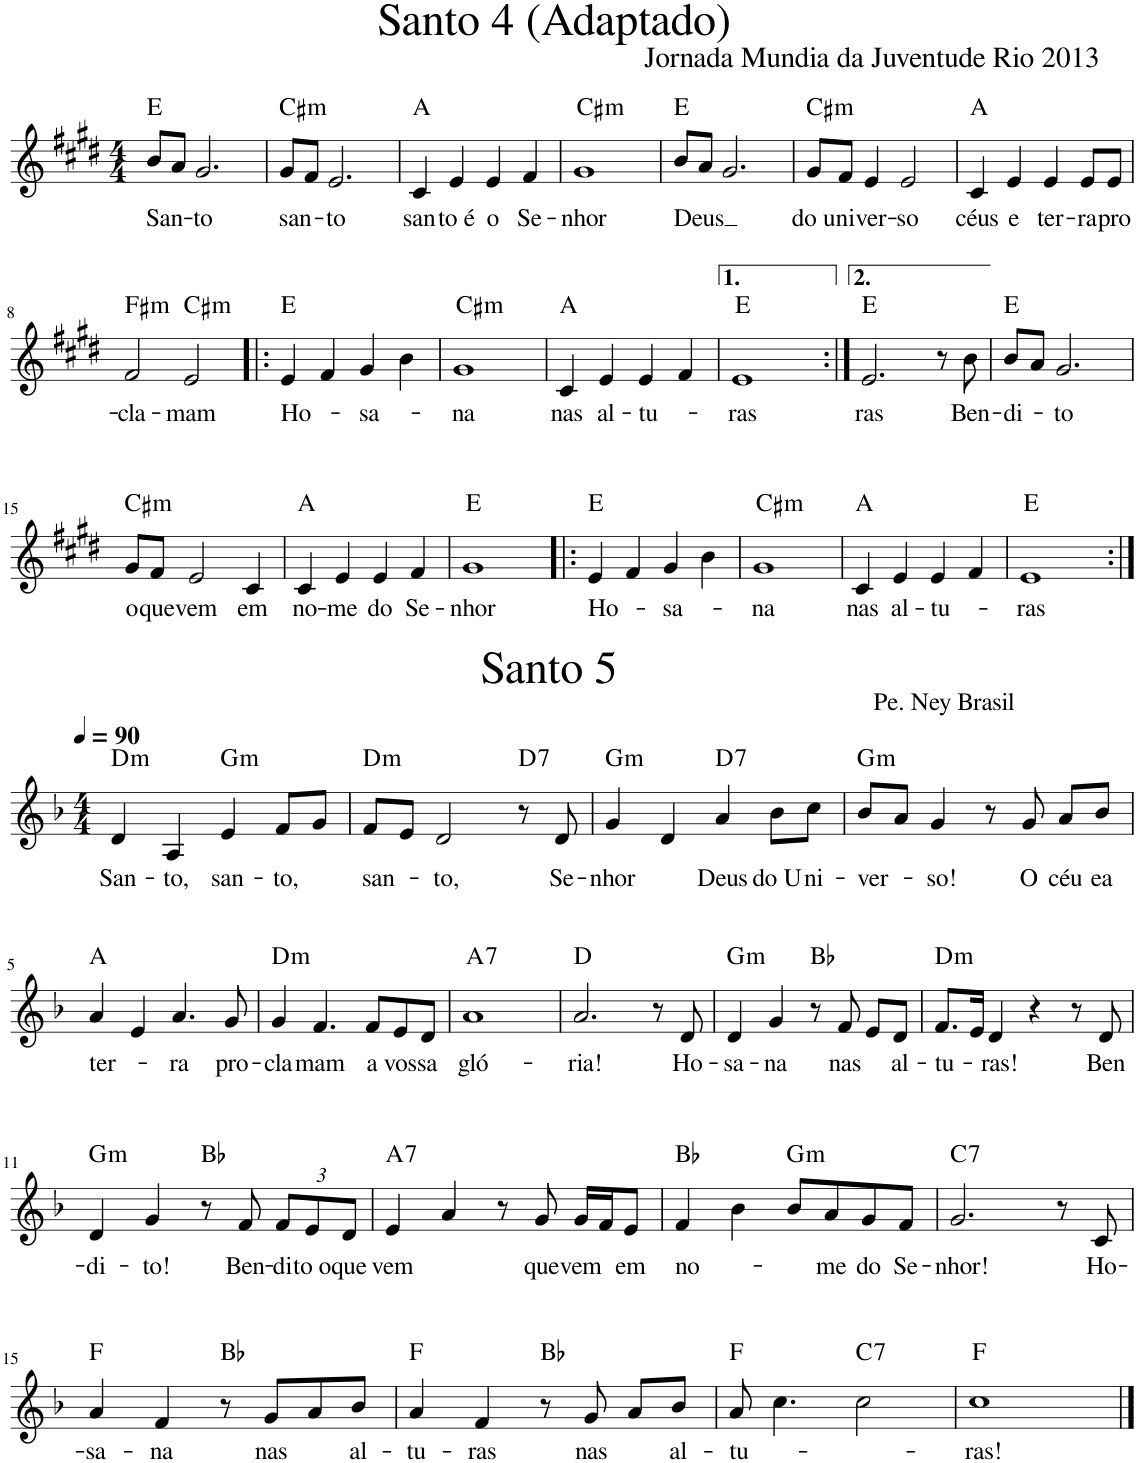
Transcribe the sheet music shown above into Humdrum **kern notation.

**kern	**text	**harte
*part1	*part1	*part1
*staff1	*staff1	*
*I"Voz	*	*
*I'Vo.	*	*
!!LO:PB:g=z
*clefG2	*	*
*k[f#c#g#d#]	*	*
*M4/4	*	*
=1	=1	=1
!LO:TX:a:t=Santo 4 (Adaptado)	!	!
!LO:TX:a:t=Jornada Mundia da Juventude Rio 2013	!	!
!	!LO:LY:b	!
8b/L	San-	E:maj
8a/J	.	.
!	!LO:LY:b	!
2.g#/	-to	.
=2	=2	=2
!	!LO:LY:b	!LO:H:kt=m
8g#/L	san-	C#:min
8f#/J	.	.
!	!LO:LY:b	!
2.e/	-to	.
=3	=3	=3
!	!LO:LY:b	!
4c#/	san-	A:maj
!	!LO:LY:b	!
4e/	-to é	.
!	!LO:LY:b	!
4e/	o	.
!	!LO:LY:b	!
4f#/	Se-	.
=4	=4	=4
!	!LO:LY:b	!LO:H:kt=m
1g#	-nhor	C#:min
=5	=5	=5
!	!LO:LY:b	!
8b/L	Deus	E:maj
8a/J	.	.
2.g#/	.	.
=6	=6	=6
!	!LO:LY:b	!LO:H:kt=m
8g#/L	do u-	C#:min
!	!LO:LY:b	!
8f#/J	-ni-	.
!	!LO:LY:b	!
4e/	-ver-	.
!	!LO:LY:b	!
2e/	-so	.
=7	=7	=7
!	!LO:LY:b	!
4c#/	céus	A:maj
!	!LO:LY:b	!
4e/	e	.
!	!LO:LY:b	!
4e/	ter-	.
!	!LO:LY:b	!
8e/L	-ra	.
!	!LO:LY:b	!
8e/J	pro-	.
!!LO:LB:g=z
=8	=8	=8
!	!LO:LY:b	!LO:H:kt=m
2f#/	-cla-	F#:min
!	!LO:LY:b	!LO:H:kt=m
2e/	-mam	C#:min
=9!|:	=9!|:	=9!|:
!	!LO:LY:b	!
4e/	Ho-	E:maj
4f#/	.	.
!	!LO:LY:b	!
4g#/	-sa-	.
4b\	.	.
=10	=10	=10
!	!LO:LY:b	!LO:H:kt=m
1g#	-na	C#:min
=11	=11	=11
!	!LO:LY:b	!
4c#/	nas	A:maj
!	!LO:LY:b	!
4e/	al-	.
!	!LO:LY:b	!
4e/	-tu-	.
4f#/	.	.
=12	=12	=12
!	!LO:LY:b	!
1e	-ras	E:maj
=13:|!	=13:|!	=13:|!
!	!LO:LY:b	!
2.e/	ras	E:maj
8r	.	.
!	!LO:LY:b	!
8b\	Ben-	.
=14	=14	=14
!	!LO:LY:b	!
8b/L	-di-	E:maj
8a/J	.	.
!	!LO:LY:b	!
2.g#/	-to	.
!!LO:LB:g=z
=15	=15	=15
!	!LO:LY:b	!LO:H:kt=m
8g#/L	o	C#:min
!	!LO:LY:b	!
8f#/J	que	.
!	!LO:LY:b	!
2e/	vem	.
!	!LO:LY:b	!
4c#/	em	.
=16	=16	=16
!	!LO:LY:b	!
4c#/	no-	A:maj
!	!LO:LY:b	!
4e/	-me	.
!	!LO:LY:b	!
4e/	do	.
!	!LO:LY:b	!
4f#/	Se-	.
=17	=17	=17
!	!LO:LY:b	!
1g#	-nhor	E:maj
=18!|:	=18!|:	=18!|:
!	!LO:LY:b	!
4e/	Ho-	E:maj
4f#/	.	.
!	!LO:LY:b	!
4g#/	-sa-	.
4b\	.	.
=19	=19	=19
!	!LO:LY:b	!LO:H:kt=m
1g#	-na	C#:min
=20	=20	=20
!	!LO:LY:b	!
4c#/	nas	A:maj
!	!LO:LY:b	!
4e/	al-	.
!	!LO:LY:b	!
4e/	-tu-	.
4f#/	.	.
=21	=21	=21
!	!LO:LY:b	!
1e	-ras	E:maj
!!LO:LB:g=z
=1:|!	=1:|!	=1:|!
*k[b-]	*	*
*M4/4	*	*
*MM90	*	*
!LO:TX:a:t=Santo 5	!	!
!LO:TX:a:t=Pe. Ney Brasil	!	!
!	!LO:LY:b	!LO:H:kt=m
4d/	San-	D:min
!	!LO:LY:b	!
4A/	-to,	.
!	!LO:LY:b	!LO:H:kt=m
4e/	san-	G:min
!	!LO:LY:b	!
8f/L	-to,	.
8g/J	.	.
=2	=2	=2
!	!LO:LY:b	!LO:H:kt=m
8f/L	san-	D:min
8e/J	.	.
!	!LO:LY:b	!
2d/	-to,	.
!	!	!LO:H:kt=7
8r	.	D:7
!	!LO:LY:b	!
8d/	Se-	.
=3	=3	=3
!	!LO:LY:b	!LO:H:kt=m
4g/	-nhor	G:min
4d/	.	.
!	!LO:LY:b	!LO:H:kt=7
4a/	Deus	D:7
!	!LO:LY:b	!
8b-\L	do U-	.
!	!LO:LY:b	!
8cc\J	-ni-	.
=4	=4	=4
!	!LO:LY:b	!LO:H:kt=m
8b-/L	-ver-	G:min
8a/J	.	.
!	!LO:LY:b	!
4g/	-so!	.
8r	.	.
!	!LO:LY:b	!
8g/	O	.
!	!LO:LY:b	!
8a/L	céu	.
!	!LO:LY:b	!
8b-/J	ea	.
!!LO:LB:g=z
=5	=5	=5
!	!LO:LY:b	!
4a/	ter-	A:maj
4e/	.	.
!	!LO:LY:b	!
4.a/	-ra	.
!	!LO:LY:b	!
8g/	pro-	.
=6	=6	=6
!	!LO:LY:b	!LO:H:kt=m
4g/	-cla-	D:min
!	!LO:LY:b	!
4.f/	-mam	.
!	!LO:LY:b	!
8f/L	a	.
!	!LO:LY:b	!
8e/	vos-	.
!	!LO:LY:b	!
8d/J	-sa	.
=7	=7	=7
!	!LO:LY:b	!LO:H:kt=7
1a	gló-	A:7
=8	=8	=8
!	!LO:LY:b	!
2.a/	-ria!	D:maj
8r	.	.
!	!LO:LY:b	!
8d/	Ho-	.
=9	=9	=9
!	!LO:LY:b	!LO:H:kt=m
4d/	-sa-	G:min
!	!LO:LY:b	!
4g/	-na	.
8r	.	Bb:maj
!	!LO:LY:b	!
8f/	nas	.
8e/L	.	.
!	!LO:LY:b	!
8d/J	al-	.
=10	=10	=10
!	!LO:LY:b	!LO:H:kt=m
8.f/L	-tu-	D:min
16e/Jk	.	.
!	!LO:LY:b	!
4d/	-ras!	.
4r	.	.
8r	.	.
!	!LO:LY:b	!
8d/	Ben-	.
!!LO:LB:g=z
=11	=11	=11
!	!LO:LY:b	!LO:H:kt=m
4d/	-di-	G:min
!	!LO:LY:b	!
4g/	-to!	.
8r	.	Bb:maj
!	!LO:LY:b	!
8f/	Ben-	.
*Xbrackettup	*	*
!	!LO:LY:b	!
12f/L	-di-	.
!	!LO:LY:b	!
12e/	-to o	.
!	!LO:LY:b	!
12d/J	que	.
=12	=12	=12
!	!LO:LY:b	!LO:H:kt=7
4e/	vem	A:7
4a/	.	.
8r	.	.
!	!LO:LY:b	!
8g/	que	.
!	!LO:LY:b	!
16g/LL	vem	.
16f/J	.	.
!	!LO:LY:b	!
8e/J	em	.
=13	=13	=13
!	!LO:LY:b	!
4f/	no-	Bb:maj
4b-\	.	.
!	!	!LO:H:kt=m
8b-/L	.	G:min
!	!LO:LY:b	!
8a/	-me	.
!	!LO:LY:b	!
8g/	do	.
!	!LO:LY:b	!
8f/J	Se-	.
=14	=14	=14
!	!LO:LY:b	!LO:H:kt=7
2.g/	-nhor!	C:7
8r	.	.
!	!LO:LY:b	!
8c/	Ho-	.
!!LO:LB:g=z
=15	=15	=15
!	!LO:LY:b	!
4a/	-sa-	F:maj
!	!LO:LY:b	!
4f/	-na	.
8r	.	Bb:maj
!	!LO:LY:b	!
8g/L	nas	.
8a/	.	.
!	!LO:LY:b	!
8b-/J	al-	.
=16	=16	=16
!	!LO:LY:b	!
4a/	-tu-	F:maj
!	!LO:LY:b	!
4f/	-ras	.
8r	.	Bb:maj
!	!LO:LY:b	!
8g/	nas	.
8a/L	.	.
!	!LO:LY:b	!
8b-/J	al-	.
=17	=17	=17
!	!LO:LY:b	!
8a/	-tu-	F:maj
4.cc\	.	.
!	!	!LO:H:kt=7
2cc\	.	C:7
=18	=18	=18
!	!LO:LY:b	!
1cc	-ras!	F:maj
==	==	==
*-	*-	*-
